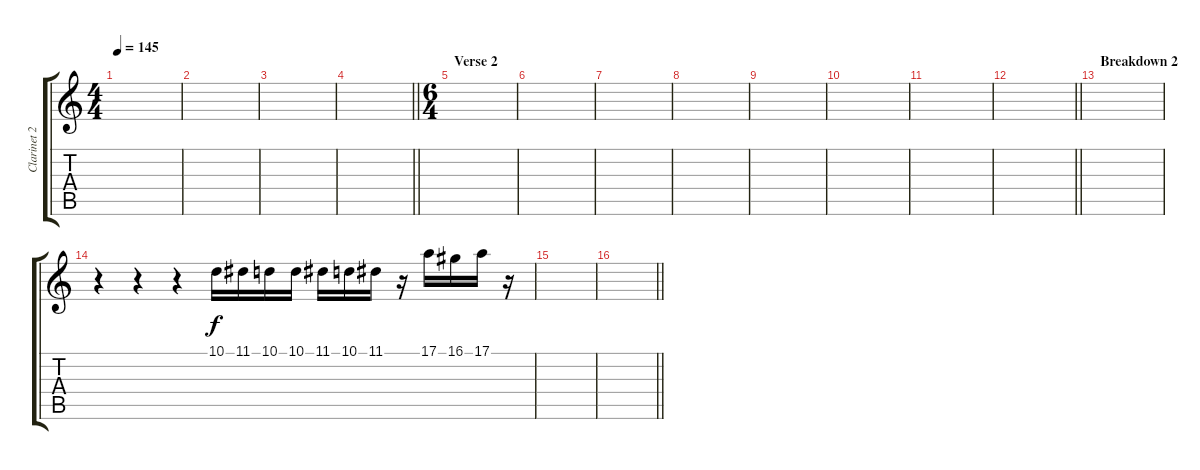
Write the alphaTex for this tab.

\track ("Clarinet 2" "Clarinet 2") {instrument clarinet}
\staff {score tabs}
\tuning (E4 B3 G3 D3 A2 D2) {hide}
\ts (4 4)
\tempo 145
\clef g2
\ks c
|
|
|
\barLineRight lightlight
|
\ts (6 4)
\section ("" "Verse 2")
|
|
|
|
|
|
|
\barLineRight lightlight
|
\section ("" "Breakdown 2")
|
r.4 r.4 r.4 10.1.16 11.1.16 10.1.16 10.1.16 11.1.16 10.1.16 11.1.16 r.16 17.1.16 16.1.16 17.1.16 r.16 |
|
\barLineRight lightlight
